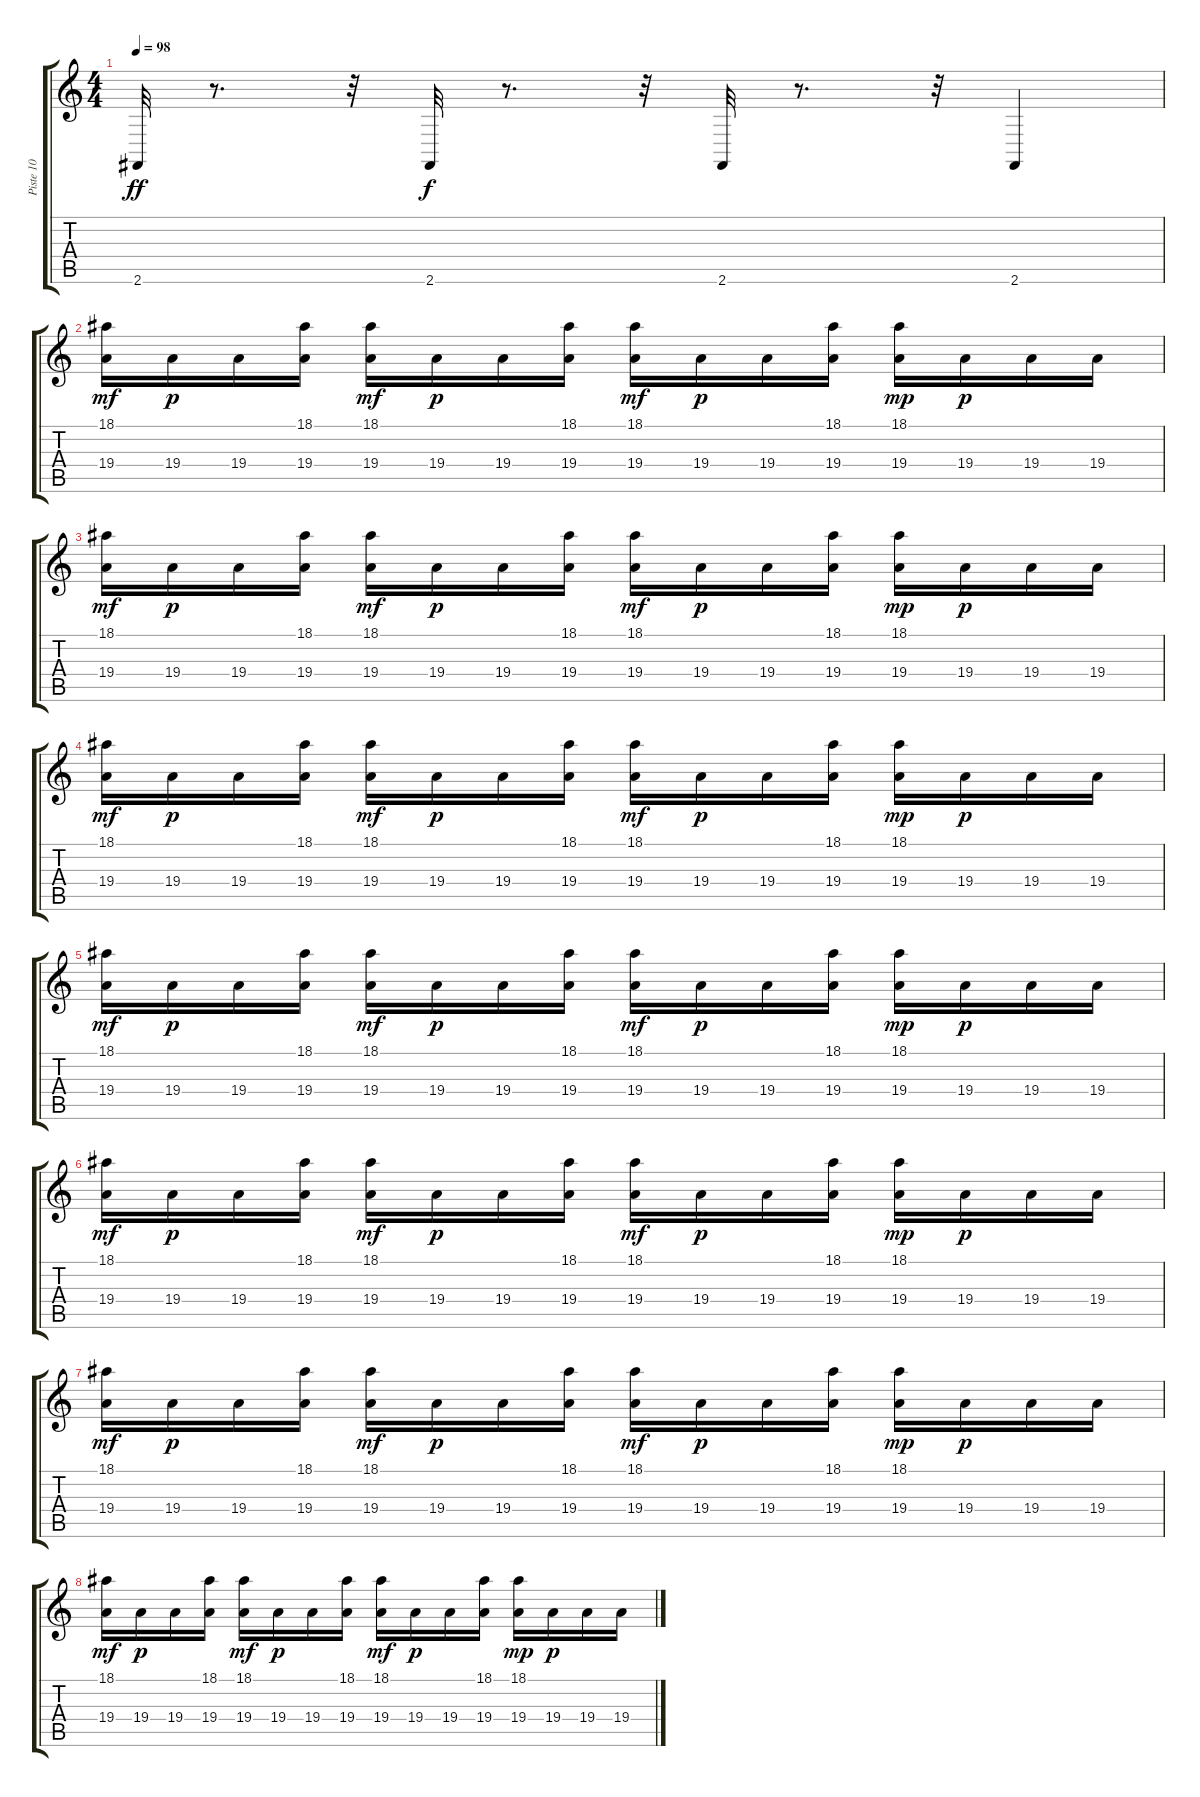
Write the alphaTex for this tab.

\track ("Piste 10" "Piste 10") {instrument synthdrum}
\staff {score tabs}
\tuning (E4 B3 G3 D3 A2 E2) {hide}
\ts (4 4)
\tempo 98
\clef g2
\ks c
2.6.32{dy ff instrument synthdrum} r.8{d} r.32 2.6.32{dy f} r.8{d} r.32 2.6.32{volume 16 balance 8} r.8{d} r.32 2.6.4 |
(18.1 19.4).16{dy mf} 19.4.16{dy p} 19.4.16 (18.1 19.4).16 (18.1 19.4).16{dy mf} 19.4.16{dy p} 19.4.16 (18.1 19.4).16 (18.1 19.4).16{dy mf} 19.4.16{dy p} 19.4.16 (18.1 19.4).16 (18.1 19.4).16{dy mp} 19.4.16{dy p} 19.4.16 19.4.16 |
(18.1 19.4).16{dy mf} 19.4.16{dy p} 19.4.16 (18.1 19.4).16 (18.1 19.4).16{dy mf} 19.4.16{dy p} 19.4.16 (18.1 19.4).16 (18.1 19.4).16{dy mf} 19.4.16{dy p} 19.4.16 (18.1 19.4).16 (18.1 19.4).16{dy mp} 19.4.16{dy p} 19.4.16 19.4.16 |
(18.1 19.4).16{dy mf} 19.4.16{dy p} 19.4.16 (18.1 19.4).16 (18.1 19.4).16{dy mf} 19.4.16{dy p} 19.4.16 (18.1 19.4).16 (18.1 19.4).16{dy mf} 19.4.16{dy p} 19.4.16 (18.1 19.4).16 (18.1 19.4).16{dy mp} 19.4.16{dy p} 19.4.16 19.4.16 |
(18.1 19.4).16{dy mf} 19.4.16{dy p} 19.4.16 (18.1 19.4).16 (18.1 19.4).16{dy mf} 19.4.16{dy p} 19.4.16 (18.1 19.4).16 (18.1 19.4).16{dy mf} 19.4.16{dy p} 19.4.16 (18.1 19.4).16 (18.1 19.4).16{dy mp} 19.4.16{dy p} 19.4.16 19.4.16 |
(18.1 19.4).16{dy mf} 19.4.16{dy p} 19.4.16 (18.1 19.4).16 (18.1 19.4).16{dy mf} 19.4.16{dy p} 19.4.16 (18.1 19.4).16 (18.1 19.4).16{dy mf} 19.4.16{dy p} 19.4.16 (18.1 19.4).16 (18.1 19.4).16{dy mp} 19.4.16{dy p} 19.4.16 19.4.16 |
(18.1 19.4).16{dy mf} 19.4.16{dy p} 19.4.16 (18.1 19.4).16 (18.1 19.4).16{dy mf} 19.4.16{dy p} 19.4.16 (18.1 19.4).16 (18.1 19.4).16{dy mf} 19.4.16{dy p} 19.4.16 (18.1 19.4).16 (18.1 19.4).16{dy mp} 19.4.16{dy p} 19.4.16 19.4.16 |
(18.1 19.4).16{dy mf} 19.4.16{dy p} 19.4.16 (18.1 19.4).16 (18.1 19.4).16{dy mf} 19.4.16{dy p} 19.4.16 (18.1 19.4).16 (18.1 19.4).16{dy mf} 19.4.16{dy p} 19.4.16 (18.1 19.4).16 (18.1 19.4).16{dy mp} 19.4.16{dy p} 19.4.16 19.4.16
